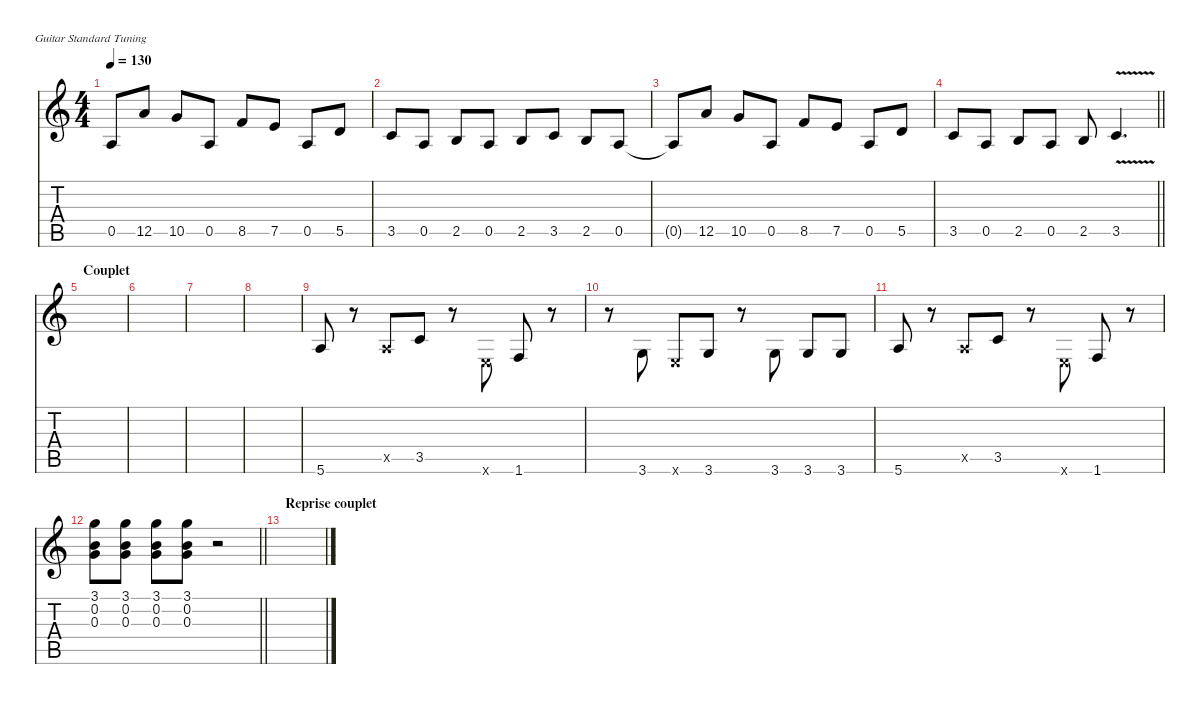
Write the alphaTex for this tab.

\defaultSystemsLayout 4
\hideDynamics
\bracketExtendMode nobrackets
\track ("Sylvain" " ") {mute instrument distortionguitar}
\staff {score tabs}
\tuning (E4 B3 G3 D3 A2 E2)
\ts (4 4)
\tempo 130
\clef g2
\ks c
0.5.8{dy f beam Up} 12.5.8{beam Up} 10.5.8{beam Up} 0.5.8{beam Up} 8.5.8{beam Up} 7.5.8{beam Up} 0.5.8{beam Up} 5.5.8{beam Up} |
3.5.8{beam Up} 0.5.8{beam Up} 2.5.8{beam Up} 0.5.8{beam Up} 2.5.8{beam Up} 3.5.8{beam Up} 2.5.8{beam Up} 0.5.8{beam Up} |
0.5{t}.8{beam Up} 12.5.8{beam Up} 10.5.8{beam Up} 0.5.8{beam Up} 8.5.8{beam Up} 7.5.8{beam Up} 0.5.8{beam Up} 5.5.8{beam Up} |
\barLineRight lightlight
3.5.8{beam Up} 0.5.8{beam Up} 2.5.8{beam Up} 0.5.8{beam Up} 2.5.8{beam Up} 3.5{v}.4{d beam Up} |
\section ("" "Couplet")
|
|
|
|
5.6.8{beam Up} r.8{beam Down} 0.5{x}.8{beam Up} 3.5.8{beam Up} r.8{beam Down} 0.6{x}.8{beam Up} 1.6.8{beam Up} r.8{beam Down} |
r.8{beam Down} 3.6.8{dy mf beam Up} 0.6{x}.8{beam Up} 3.6.8{beam Up} r.8{beam Down} 3.6.8{beam Up} 3.6.8{beam Up} 3.6.8{beam Up} |
5.6.8{dy f beam Up} r.8{beam Down} 0.5{x}.8{beam Up} 3.5.8{beam Up} r.8{beam Down} 0.6{x}.8{beam Up} 1.6.8{beam Up} r.8{beam Down} |
\barLineRight lightlight
(3.1 0.2 0.3).8{beam Down} (0.3 3.1 0.2).8{beam Down} (0.2 3.1 0.3).8{beam Down} (3.1 0.2 0.3).8{beam Down} r.2{beam Down} |
\section ("" "Reprise couplet")
